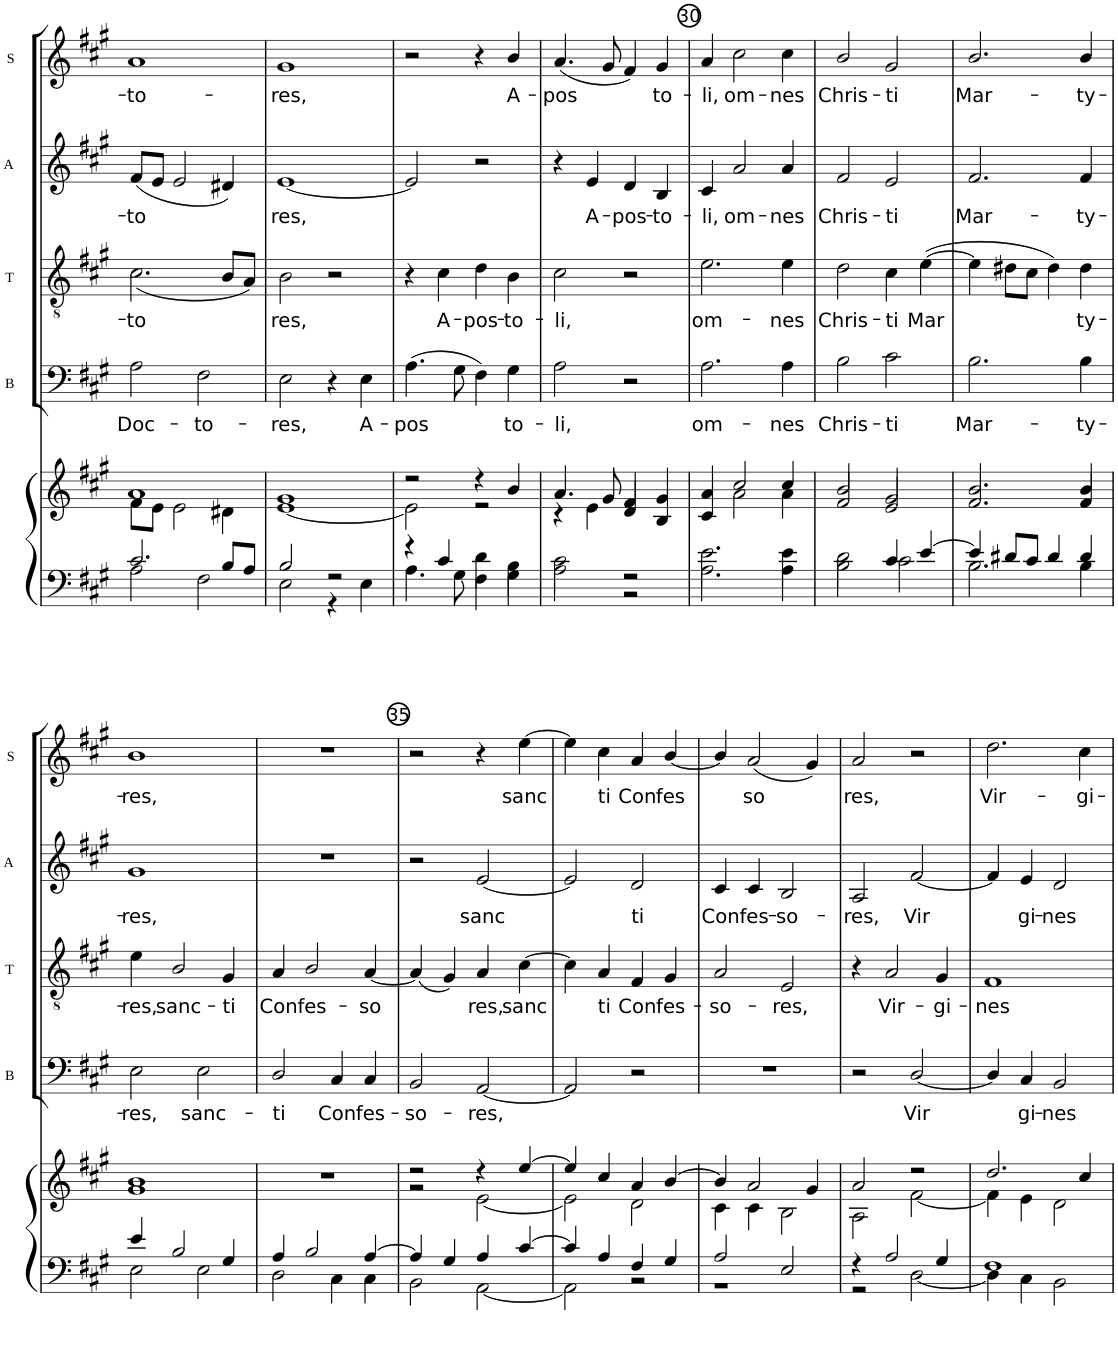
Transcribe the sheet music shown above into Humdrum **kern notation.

**kern	**kern	**kern	**text	**kern	**text	**kern	**text	**kern	**text
*part5	*part5	*part4	*part4	*part3	*part3	*part2	*part2	*part1	*part1
*staff6	*staff5	*staff4	*staff4	*staff3	*staff3	*staff2	*staff2	*staff1	*staff1
*	*	*I"Bass	*	*I"Tenor	*	*I"Alto	*	*I"Soprano	*
*	*	*I'B	*	*I'T	*	*I'A	*	*I'S	*
!!LO:PB:g=z
*clefF4	*clefG2	*clefF4	*	*clefGv2	*	*clefG2	*	*clefG2	*
*	*	*Trd1c2	*	*Trd1c2	*	*Trd1c2	*	*Trd1c2	*
*k[f#c#g#]	*k[f#c#g#]	*k[f#c#g#]	*	*k[f#c#g#]	*	*k[f#c#g#]	*	*k[f#c#g#]	*
*A:	*A:	*A:	*	*A:	*	*A:	*	*A:	*
*M2/2	*M2/2	*M2/2	*	*M2/2	*	*M2/2	*	*M2/2	*
=26	=26	=26	=26	=26	=26	=26	=26	=26	=26
*^	*^	*	*	*	*	*	*	*	*
!	!	!	!	!	!LO:LY:b	!	!LO:LY:b	!	!LO:LY:b	!	!LO:LY:b
2.c#/	2A\	1a	8f#\L	2A\	Doc-	(<2.c#\	-to­	(<8f#/L	-to­	1a	-to-
.	.	.	8e\J	.	.	.	.	8e/J	.	.	.
.	.	.	2e\	.	.	.	.	2e/	.	.	.
!	!	!	!	!	!LO:LY:b	!	!	!	!	!	!
.	2F#\	.	.	2F#\	-to-	.	.	.	.	.	.
8B/L	.	.	4d#X\	.	.	8B/L	.	4d#X/)	.	.	.
8A/J	.	.	.	.	.	8A/J)	.	.	.	.	.
=27	=27	=27	=27	=27	=27	=27	=27	=27	=27	=27	=27
!	!	!	!	!	!LO:LY:b	!	!LO:LY:b	!	!LO:LY:b	!	!LO:LY:b
2B/	2E\	1g#	[<1e	2E\	-res,	2B\	res,	[1e	res,	1g#	-res,
2r	4r	.	.	4r	.	2r	.	.	.	.	.
!	!	!	!	!	!LO:LY:b	!	!	!	!	!	!
.	4E\	.	.	4E\	A-	.	.	.	.	.	.
=28	=28	=28	=28	=28	=28	=28	=28	=28	=28	=28	=28
!	!	!	!	!	!LO:LY:b	!	!	!	!	!	!
4r	4.A\	2r	2e\]	(>4.A\	-pos­	4r	.	2e/]	.	2r	.
!	!	!	!	!	!	!	!LO:LY:b	!	!	!	!
4c#/	.	.	.	.	.	4c#\	A-	.	.	.	.
.	8G#\	.	.	8G#\	.	.	.	.	.	.	.
!	!	!	!	!	!	!	!LO:LY:b	!	!	!	!
4d\	4F#\	4r	2r	4F#\)	.	4d\	-pos-	2r	.	4r	.
!	!	!	!	!	!LO:LY:b	!	!LO:LY:b	!	!	!	!LO:LY:b
4B\	4G#\	4b/	.	4G#\	to-	4B\	-to-	.	.	4b/	A-
=29	=29	=29	=29	=29	=29	=29	=29	=29	=29	=29	=29
!	!	!	!	!	!LO:LY:b	!	!LO:LY:b	!	!	!	!LO:LY:b
2c#\	2A\	4.a/	4r	2A\	-li,	2c#\	-li,	4r	.	(<4.a/	-pos­
!	!	!	!	!	!	!	!	!	!LO:LY:b	!	!
.	.	.	4e\	.	.	.	.	4e/	A-	.	.
.	.	8g#/	.	.	.	.	.	.	.	8g#/	.
!	!	!	!	!	!	!	!	!	!LO:LY:b	!	!
2r	2r	4f#/	4d/	2r	.	2r	.	4d/	-pos-	4f#/)	.
!	!	!	!	!	!	!	!	!	!LO:LY:b	!	!LO:LY:b
.	.	4g#/	4B/	.	.	.	.	4B/	-to-	4g#/	to-
=30	=30	=30	=30	=30	=30	=30	=30	=30	=30	=30	=30
!	!	!	!	!	!LO:LY:b	!	!LO:LY:b	!	!LO:LY:b	!	!LO:LY:b
2.e\	2.A\	4a/	4c#/	2.A\	om-	2.e\	om-	4c#/	-li,	4a/	-li,
!	!	!	!	!	!	!	!	!	!LO:LY:b	!	!LO:LY:b
.	.	2cc#/	2a\	.	.	.	.	2a/	om-	2cc#\	om-
!	!	!	!	!	!LO:LY:b	!	!LO:LY:b	!	!LO:LY:b	!	!LO:LY:b
4e\	4A\	4cc#/	4a\	4A\	-nes	4e\	-nes	4a/	-nes	4cc#\	-nes
=31	=31	=31	=31	=31	=31	=31	=31	=31	=31	=31	=31
!	!	!	!	!	!LO:LY:b	!	!LO:LY:b	!	!LO:LY:b	!	!LO:LY:b
2d\	2B\	2b/	2f#/	2B\	Chris-	2d\	Chris-	2f#/	Chris-	2b/	Chris-
!	!	!	!	!	!LO:LY:b	!	!LO:LY:b	!	!LO:LY:b	!	!LO:LY:b
4c#/	2c#\	2g#/	2e/	2c#\	-ti	4c#\	-ti	2e/	-ti	2g#/	-ti
!	!	!	!	!	!	!	!LO:LY:b	!	!	!	!
[>4e/	.	.	.	.	.	(>[4e\	Mar­	.	.	.	.
=32	=32	=32	=32	=32	=32	=32	=32	=32	=32	=32	=32
!	!	!	!	!	!LO:LY:b	!	!	!	!LO:LY:b	!	!LO:LY:b
4e/]	2.B\	2.b/	2.f#/	2.B\	Mar-	4e\]	.	2.f#/	Mar-	2.b/	Mar-
8d#X/L	.	.	.	.	.	8d#X\L	.	.	.	.	.
8c#/J	.	.	.	.	.	8c#\J	.	.	.	.	.
4d#/	.	.	.	.	.	4d#\)	.	.	.	.	.
!	!	!	!	!	!LO:LY:b	!	!LO:LY:b	!	!LO:LY:b	!	!LO:LY:b
4d#/	4B\	4b/	4f#/	4B\	-ty-	4d#\	ty-	4f#/	-ty-	4b/	-ty-
!!LO:LB:g=z
=33	=33	=33	=33	=33	=33	=33	=33	=33	=33	=33	=33
!	!	!	!	!	!LO:LY:b	!	!LO:LY:b	!	!LO:LY:b	!	!LO:LY:b
4e/	2E\	1b	1g#	2E\	-res,	4e\	-res,	1g#	-res,	1b	-res,
!	!	!	!	!	!	!	!LO:LY:b	!	!	!	!
2B/	.	.	.	.	.	2B/	sanc-	.	.	.	.
!	!	!	!	!	!LO:LY:b	!	!	!	!	!	!
.	2E\	.	.	2E\	sanc-	.	.	.	.	.	.
!	!	!	!	!	!	!	!LO:LY:b	!	!	!	!
4G#/	.	.	.	.	.	4G#/	-ti	.	.	.	.
*	*	*v	*v	*	*	*	*	*	*	*	*
=34	=34	=34	=34	=34	=34	=34	=34	=34	=34	=34
!	!	!	!	!LO:LY:b	!	!LO:LY:b	!	!	!	!
4A/	2D\	1r	2D/	-ti	4A/	Con-	1r	.	1r	.
!	!	!	!	!	!	!LO:LY:b	!	!	!	!
2B/	.	.	.	.	2B/	-fes-	.	.	.	.
!	!	!	!	!LO:LY:b	!	!	!	!	!	!
.	4C#\	.	4C#/	Con-	.	.	.	.	.	.
!	!	!	!	!LO:LY:b	!	!LO:LY:b	!	!	!	!
[>4A/	4C#\	.	4C#/	-fes-	[4A/	-so­	.	.	.	.
=35	=35	=35	=35	=35	=35	=35	=35	=35	=35	=35
*	*	*^	*	*	*	*	*	*	*	*
!	!	!	!	!	!LO:LY:b	!	!	!	!	!	!
4A/]	2BB\	2r	2r	2BB/	-so-	(<4A/]	.	2r	.	2r	.
4G#/	.	.	.	.	.	4G#/)	.	.	.	.	.
!	!	!	!	!	!LO:LY:b	!	!LO:LY:b	!	!LO:LY:b	!	!
4A/	[<2AA\	4r	[<2e\	[2AA/	-res,	4A/	res,	[2e/	sanc­	4r	.
!	!	!	!	!	!	!	!LO:LY:b	!	!	!	!LO:LY:b
[>4c#/	.	[>4ee/	.	.	.	[4c#\	sanc­	.	.	[4ee\	sanc­
=36	=36	=36	=36	=36	=36	=36	=36	=36	=36	=36	=36
4c#/]	2AA\]	4ee/]	2e\]	2AA/]	.	4c#\]	.	2e/]	.	4ee\]	.
!	!	!	!	!	!	!	!LO:LY:b	!	!	!	!LO:LY:b
4A/	.	4cc#/	.	.	.	4A/	ti	.	.	4cc#\	ti
!	!	!	!	!	!	!	!LO:LY:b	!	!LO:LY:b	!	!LO:LY:b
4F#/	2r	4a/	2d\	2r	.	4F#/	Con-	2d/	ti	4a/	Con-
!	!	!	!	!	!	!	!LO:LY:b	!	!	!	!LO:LY:b
4G#/	.	[>4b/	.	.	.	4G#/	-fes-	.	.	[4b/	-fes­
=37	=37	=37	=37	=37	=37	=37	=37	=37	=37	=37	=37
!	!	!	!	!	!	!	!LO:LY:b	!	!LO:LY:b	!	!
2A/	1r	4b/]	4c#\	1r	.	2A/	-so-	4c#/	Con-	4b/]	.
!	!	!	!	!	!	!	!	!	!LO:LY:b	!	!LO:LY:b
.	.	2a/	4c#\	.	.	.	.	4c#/	-fes-	(<2a/	so­
!	!	!	!	!	!	!	!LO:LY:b	!	!LO:LY:b	!	!
2E/	.	.	2B\	.	.	2E/	-res,	2B/	-so-	.	.
.	.	4g#/	.	.	.	.	.	.	.	4g#/)	.
=38	=38	=38	=38	=38	=38	=38	=38	=38	=38	=38	=38
!	!	!	!	!	!	!	!	!	!LO:LY:b	!	!LO:LY:b
4r	2r	2a/	2A\	2r	.	4r	.	2A/	-res,	2a/	res,
!	!	!	!	!	!	!	!LO:LY:b	!	!	!	!
2A/	.	.	.	.	.	2A/	Vir-	.	.	.	.
!	!	!	!	!	!LO:LY:b	!	!	!	!LO:LY:b	!	!
.	[<2D\	2r	[<2f#\	[2D/	Vir­	.	.	[2f#/	Vir­	2r	.
!	!	!	!	!	!	!	!LO:LY:b	!	!	!	!
4G#/	.	.	.	.	.	4G#/	-gi-	.	.	.	.
=39	=39	=39	=39	=39	=39	=39	=39	=39	=39	=39	=39
!	!	!	!	!	!	!	!LO:LY:b	!	!	!	!LO:LY:b
1F#	4D\]	2.dd/	4f#\]	4D/]	.	1F#	-nes	4f#/]	.	2.dd\	Vir-
!	!	!	!	!	!LO:LY:b	!	!	!	!LO:LY:b	!	!
.	4C#\	.	4e\	4C#/	gi-	.	.	4e/	gi-	.	.
!	!	!	!	!	!LO:LY:b	!	!	!	!LO:LY:b	!	!
.	2BB\	.	2d\	2BB/	-nes	.	.	2d/	-nes	.	.
!	!	!	!	!	!	!	!	!	!	!	!LO:LY:b
.	.	4cc#/	.	.	.	.	.	.	.	4cc#\	-gi-
*v	*v	*	*	*	*	*	*	*	*	*	*
*	*v	*v	*	*	*	*	*	*	*	*
=	=	=	=	=	=	=	=	=	=
*-	*-	*-	*-	*-	*-	*-	*-	*-	*-
